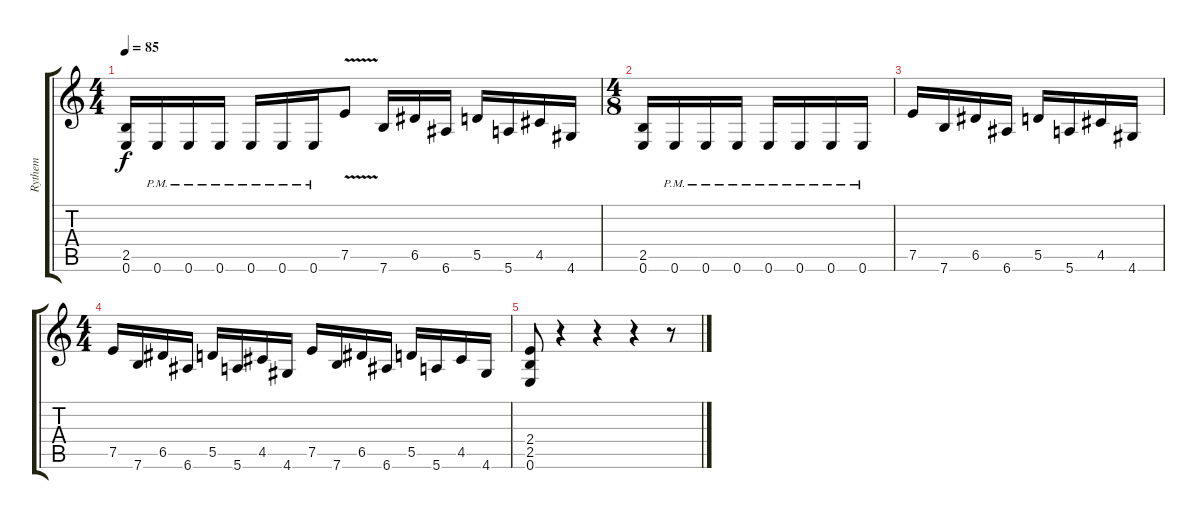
\track ("Rythem" "Rythem") {instrument distortionguitar}
\staff {score tabs}
\tuning (E4 B3 G3 D3 A2 E2) {hide}
\ts (4 4)
\tempo 85
\clef g2
\ks c
(2.5 0.6).16{dy f} 0.6{pm}.16 0.6{pm}.16 0.6{pm}.16 0.6{pm}.16 0.6{pm}.16 0.6{pm}.16 7.5{v}.8 7.6.16 6.5.16 6.6.16 5.5.16 5.6.16 4.5.16 4.6.16 |
\ts (4 8)
(2.5 0.6).16 0.6{pm}.16 0.6{pm}.16 0.6{pm}.16 0.6{pm}.16 0.6{pm}.16 0.6{pm}.16 0.6{pm}.16 |
7.5.16 7.6.16 6.5.16 6.6.16 5.5.16 5.6.16 4.5.16 4.6.16 |
\ts (4 4)
7.5.16 7.6.16 6.5.16 6.6.16 5.5.16 5.6.16 4.5.16 4.6.16 7.5.16 7.6.16 6.5.16 6.6.16 5.5.16 5.6.16 4.5.16 4.6.16 |
(2.4 2.5 0.6).8 r.4 r.4 r.4 r.8
